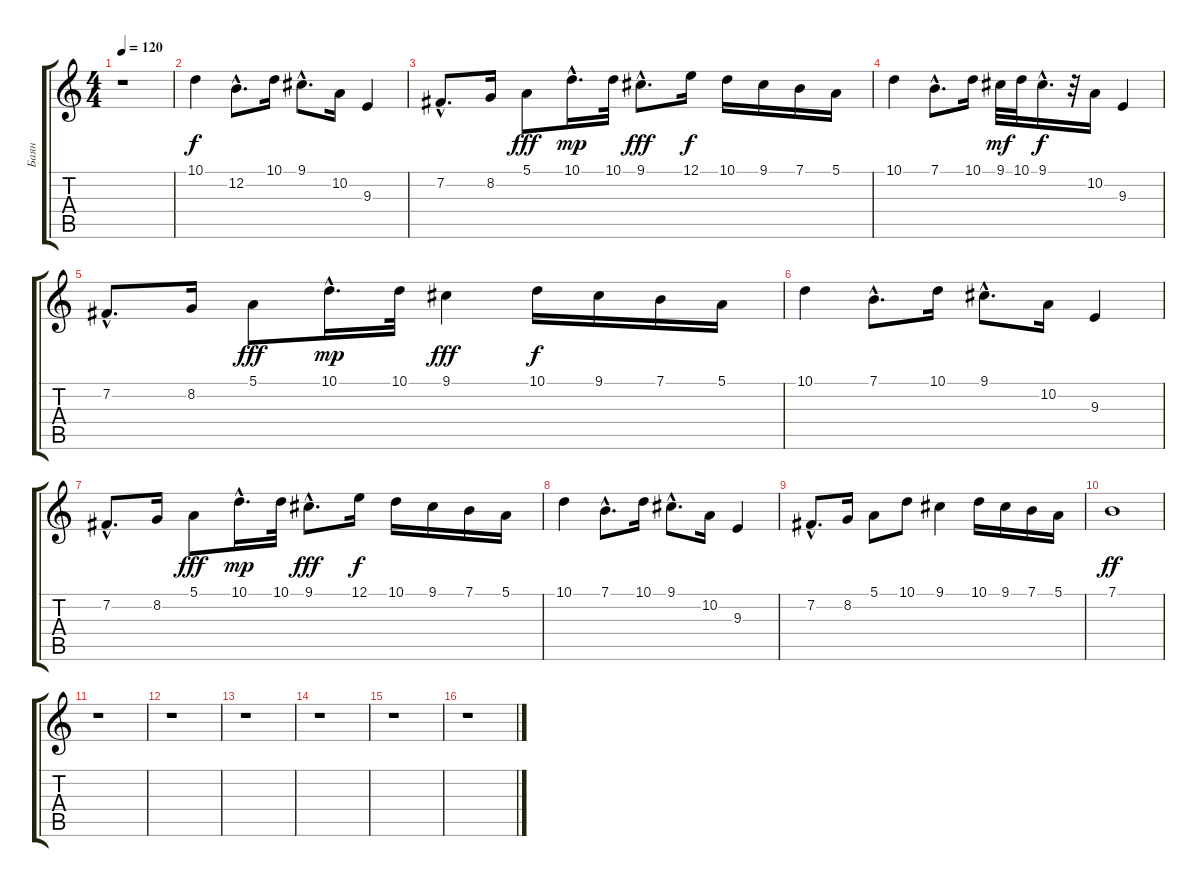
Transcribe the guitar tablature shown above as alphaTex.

\track ("Баян" "Баян") {instrument accordion}
\staff {score tabs}
\tuning (E4 B3 G3 D3 A2 E2) {hide}
\ts (4 4)
\tempo 120
\clef g2
\ks c
r.1{dy f instrument accordion} |
10.1.4 12.2{hac}.8{d} 10.1.16 9.1{hac}.8{d} 10.2.16 9.3.4 |
7.2{hac}.8{d} 8.2.16 5.1.8{dy fff} 10.1{hac}.16{d dy mp} 10.1.32 9.1{hac}.8{d dy fff} 12.1.16{dy f} 10.1.16 9.1.16 7.1.16 5.1.16 |
10.1.4 7.1{hac}.8{d} 10.1.16 9.1.32{dy mf} 10.1.32 9.1{hac}.16{d dy f} r.32 10.2.16 9.3.4 |
7.2{hac}.8{d} 8.2.16 5.1.8{dy fff} 10.1{hac}.16{d dy mp} 10.1.32 9.1.4{dy fff} 10.1.16{dy f} 9.1.16 7.1.16 5.1.16 |
10.1.4 7.1{hac}.8{d} 10.1.16 9.1{hac}.8{d} 10.2.16 9.3.4 |
7.2{hac}.8{d} 8.2.16 5.1.8{dy fff} 10.1{hac}.16{d dy mp} 10.1.32 9.1{hac}.8{d dy fff} 12.1.16{dy f} 10.1.16 9.1.16 7.1.16 5.1.16 |
10.1.4 7.1{hac}.8{d} 10.1.16 9.1{hac}.8{d} 10.2.16 9.3.4 |
7.2{hac}.8{d} 8.2.16 5.1.8 10.1.8 9.1.4 10.1.16 9.1.16 7.1.16 5.1.16 |
7.1.1{dy ff volume 12} |
r.1 |
r.1 |
r.1 |
r.1 |
r.1 |
r.1
